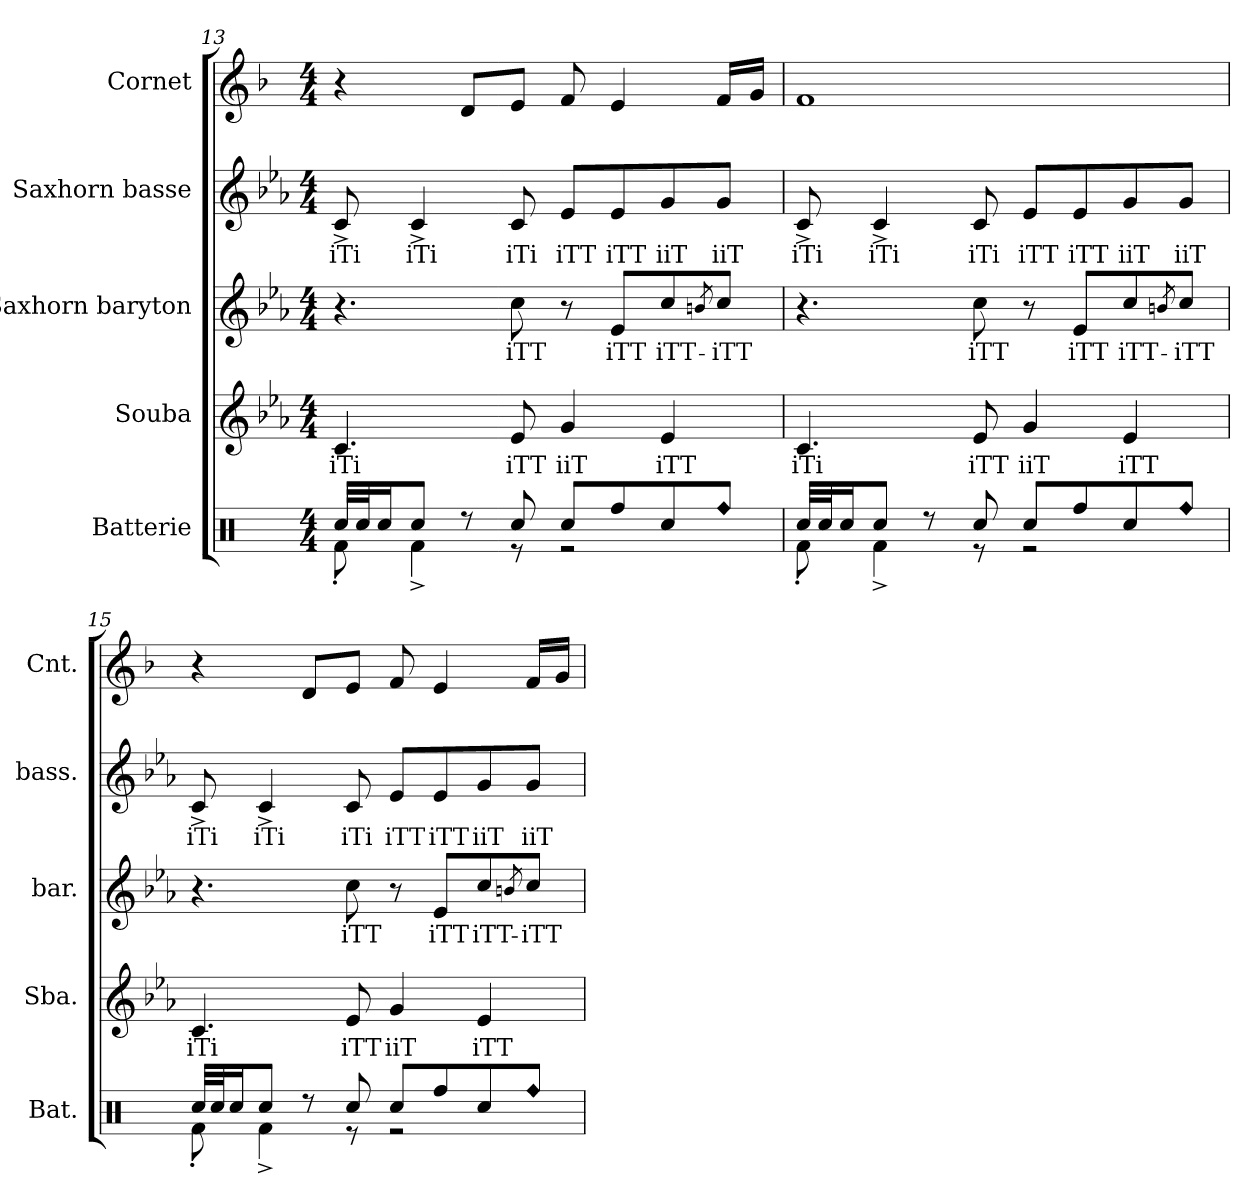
**kern	**kern	**text	**kern	**text	**kern	**text	**kern
*part5	*part4	*part4	*part3	*part3	*part2	*part2	*part1
*staff5	*staff4	*staff4	*staff3	*staff3	*staff2	*staff2	*staff1
*I"Batterie	*I"Souba	*	*I"Saxhorn baryton	*	*I"Saxhorn basse	*	*I"Cornet
*I'Bat.	*I'Sba.	*	*I'bar.	*	*I'bass.	*	*I'Cnt.
!!LO:PB:g=z
*clefX	*clefG2	*	*clefG2	*	*clefG2	*	*clefG2
*	*ITrd15c26	*	*ITrd8c14	*	*ITrd8c14	*	*ITrd1c2
*k[]	*k[b-e-a-]	*	*k[b-e-a-]	*	*k[b-e-a-]	*	*k[b-e-a-]
*M4/4	*M4/4	*	*M4/4	*	*M4/4	*	*M4/4
=13	=13	=13	=13	=13	=13	=13	=13
*^	*	*	*	*	*	*	*
!	!	!	!LO:LY:b	!	!	!	!LO:LY:b	!
32Rcc/LLL	8Rf'\	4.CC/	iTi	4.r	.	8C^/	iTi	4r
32Rcc/J	.	.	.	.	.	.	.	.
16Rcc/J	.	.	.	.	.	.	.	.
!	!	!	!	!	!	!	!LO:LY:b	!
8Rcc/J	4Rf^\	.	.	.	.	4C^/	iTi	.
8r	.	.	.	.	.	.	.	8c/L
!	!	!	!LO:LY:b	!	!LO:LY:b	!	!LO:LY:b	!
8Rcc/	8r	8EE-/	iTT	8c\	iTT	8C/	iTi	8d/J
!	!	!	!LO:LY:b	!	!	!	!LO:LY:b	!
8Rcc/L	2r	4GG/	iiT	8r	.	8E-/L	iTT	8e-/
!	!	!	!	!	!LO:LY:b	!	!LO:LY:b	!
8Rff/	.	.	.	8E-/L	iTT	8E-/	iTT	4d/
!	!	!	!LO:LY:b	!	!LO:LY:b	!	!LO:LY:b	!
8Rcc/	.	4EE-/	iTT	8c/	iTT-	8G/	iiT	.
.	.	.	.	8qBn/	.	.	.	.
!LO:N:head=diamond	!	!	!	!	!LO:LY:b	!	!LO:LY:b	!
8Rff/J	.	.	.	8c/J	-iTT	8G/J	iiT	16e-/LL
.	.	.	.	.	.	.	.	16f/JJ
=14	=14	=14	=14	=14	=14	=14	=14	=14
!	!	!	!LO:LY:b	!	!	!	!LO:LY:b	!
32Rcc/LLL	8Rf'\	4.CC/	iTi	4.r	.	8C^/	iTi	1e-
32Rcc/J	.	.	.	.	.	.	.	.
16Rcc/J	.	.	.	.	.	.	.	.
!	!	!	!	!	!	!	!LO:LY:b	!
8Rcc/J	4Rf^\	.	.	.	.	4C^/	iTi	.
8r	.	.	.	.	.	.	.	.
!	!	!	!LO:LY:b	!	!LO:LY:b	!	!LO:LY:b	!
8Rcc/	8r	8EE-/	iTT	8c\	iTT	8C/	iTi	.
!	!	!	!LO:LY:b	!	!	!	!LO:LY:b	!
8Rcc/L	2r	4GG/	iiT	8r	.	8E-/L	iTT	.
!	!	!	!	!	!LO:LY:b	!	!LO:LY:b	!
8Rff/	.	.	.	8E-/L	iTT	8E-/	iTT	.
!	!	!	!LO:LY:b	!	!LO:LY:b	!	!LO:LY:b	!
8Rcc/	.	4EE-/	iTT	8c/	iTT-	8G/	iiT	.
.	.	.	.	8qBn/	.	.	.	.
!LO:N:head=diamond	!	!	!	!	!LO:LY:b	!	!LO:LY:b	!
8Rff/J	.	.	.	8c/J	-iTT	8G/J	iiT	.
!!LO:LB:g=z
=15	=15	=15	=15	=15	=15	=15	=15	=15
!	!	!	!LO:LY:b	!	!	!	!LO:LY:b	!
32Rcc/LLL	8Rf'\	4.CC/	iTi	4.r	.	8C^/	iTi	4r
32Rcc/J	.	.	.	.	.	.	.	.
16Rcc/J	.	.	.	.	.	.	.	.
!	!	!	!	!	!	!	!LO:LY:b	!
8Rcc/J	4Rf^\	.	.	.	.	4C^/	iTi	.
8r	.	.	.	.	.	.	.	8c/L
!	!	!	!LO:LY:b	!	!LO:LY:b	!	!LO:LY:b	!
8Rcc/	8r	8EE-/	iTT	8c\	iTT	8C/	iTi	8d/J
!	!	!	!LO:LY:b	!	!	!	!LO:LY:b	!
8Rcc/L	2r	4GG/	iiT	8r	.	8E-/L	iTT	8e-/
!	!	!	!	!	!LO:LY:b	!	!LO:LY:b	!
8Rff/	.	.	.	8E-/L	iTT	8E-/	iTT	4d/
!	!	!	!LO:LY:b	!	!LO:LY:b	!	!LO:LY:b	!
8Rcc/	.	4EE-/	iTT	8c/	iTT-	8G/	iiT	.
.	.	.	.	8qBn/	.	.	.	.
!LO:N:head=diamond	!	!	!	!	!LO:LY:b	!	!LO:LY:b	!
8Rff/J	.	.	.	8c/J	-iTT	8G/J	iiT	16e-/LL
.	.	.	.	.	.	.	.	16f/JJ
*v	*v	*	*	*	*	*	*	*
=	=	=	=	=	=	=	=
*-	*-	*-	*-	*-	*-	*-	*-
